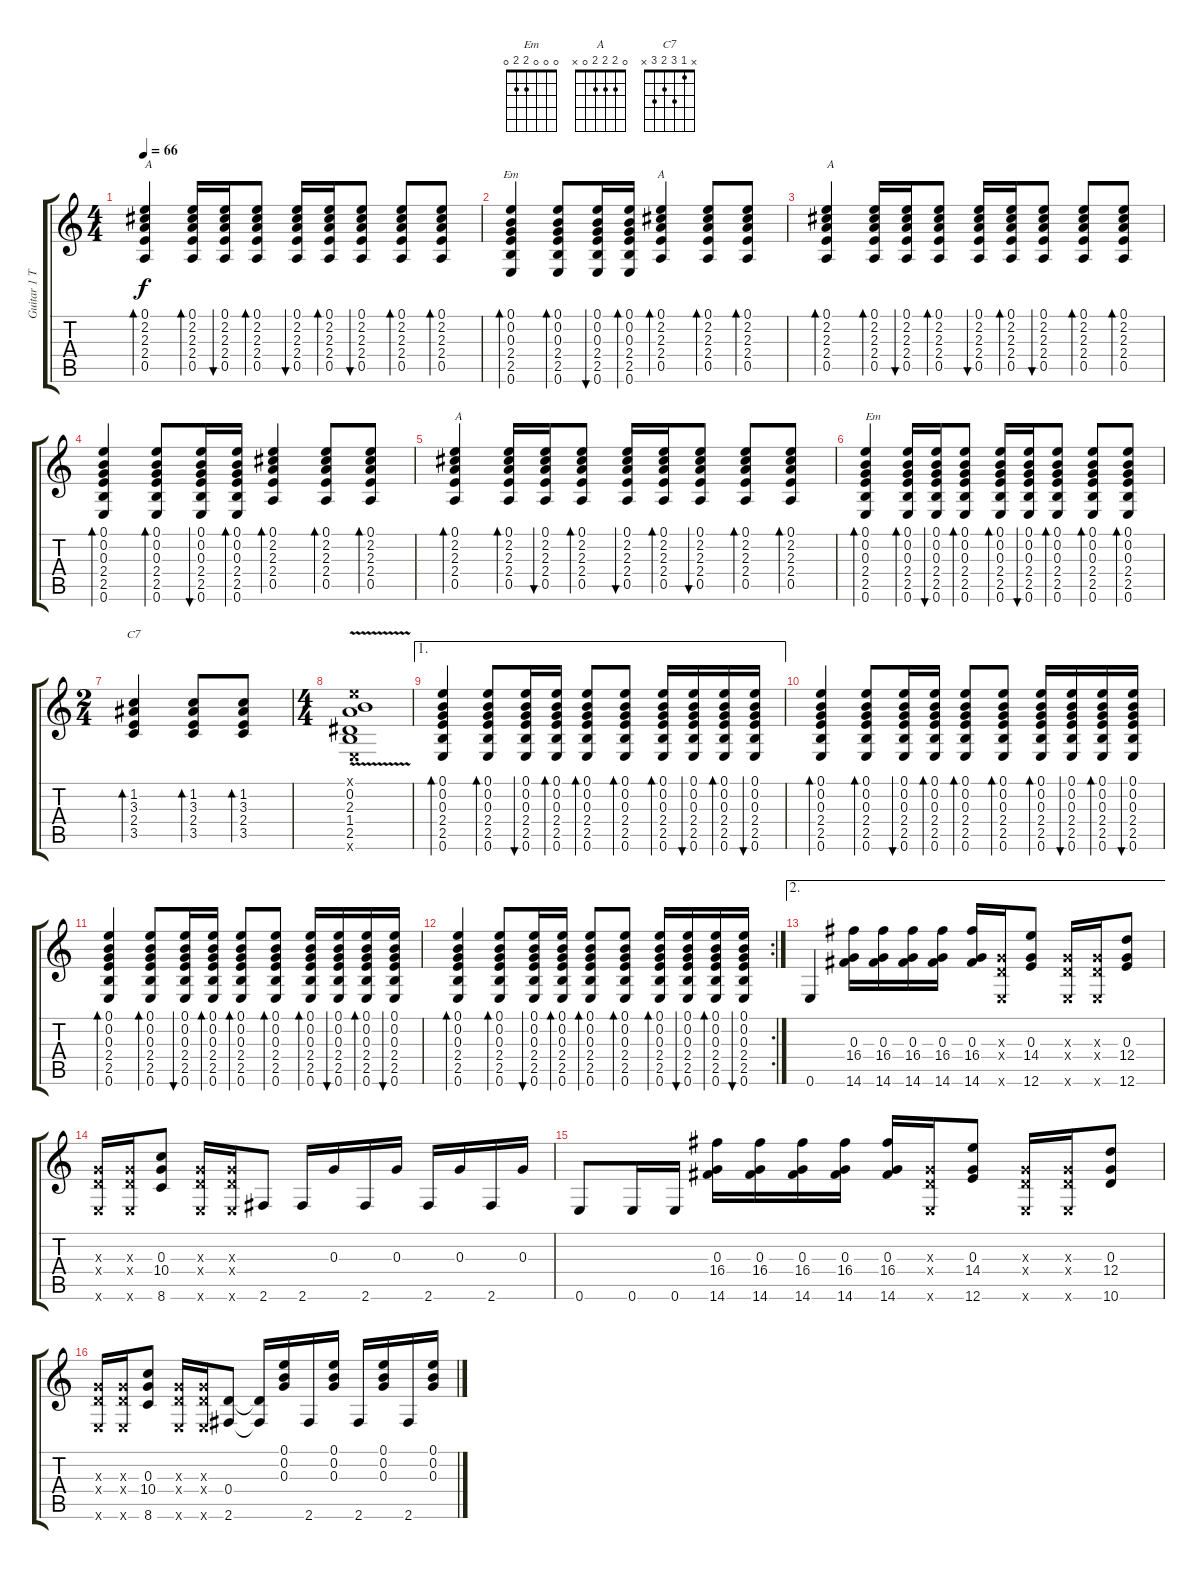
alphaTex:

\track ("Guitar 1 Thom" "Guitar 1 T") {instrument acousticguitarsteel}
\staff {score tabs}
\tuning (E4 B3 G3 D3 A2 E2) {hide}
\chord ("Em" 0 0 0 2 2 0)
\chord ("A" 0 2 2 2 0 x)
\chord ("C7" x 1 3 2 3 x)
\ts (4 4)
\tempo 66
\clef g2
\ks c
(0.1 2.2 2.3 2.4 0.5).4{bd 30 txt "A" dy f} (0.1 2.2 2.3 2.4 0.5).16{bd 30} (0.1 2.2 2.3 2.4 0.5).16{bu 30} (0.1 2.2 2.3 2.4 0.5).8{bd 30} (0.1 2.2 2.3 2.4 0.5).16{bu 30} (0.1 2.2 2.3 2.4 0.5).16{bd 30} (0.1 2.2 2.3 2.4 0.5).8{bu 30} (0.1 2.2 2.3 2.4 0.5).8{bd 30} (0.1 2.2 2.3 2.4 0.5).8{bd 30} |
(0.1 0.2 0.3 2.4 2.5 0.6).4{bd 30 ch "Em"} (0.1 0.2 0.3 2.4 2.5 0.6).8{bd 30} (0.1 0.2 0.3 2.4 2.5 0.6).16{bu 30} (0.1 0.2 0.3 2.4 2.5 0.6).16{bd 30} (0.1 2.2 2.3 2.4 0.5).4{bd 30 ch "A"} (0.1 2.2 2.3 2.4 0.5).8{bd 30} (0.1 2.2 2.3 2.4 0.5).8{bd 30} |
(0.1 2.2 2.3 2.4 0.5).4{bd 30 txt "A"} (0.1 2.2 2.3 2.4 0.5).16{bd 30} (0.1 2.2 2.3 2.4 0.5).16{bu 30} (0.1 2.2 2.3 2.4 0.5).8{bd 30} (0.1 2.2 2.3 2.4 0.5).16{bu 30} (0.1 2.2 2.3 2.4 0.5).16{bd 30} (0.1 2.2 2.3 2.4 0.5).8{bu 30} (0.1 2.2 2.3 2.4 0.5).8{bd 30} (0.1 2.2 2.3 2.4 0.5).8{bd 30} |
(0.1 0.2 0.3 2.4 2.5 0.6).4{bd 30} (0.1 0.2 0.3 2.4 2.5 0.6).8{bd 30} (0.1 0.2 0.3 2.4 2.5 0.6).16{bu 30} (0.1 0.2 0.3 2.4 2.5 0.6).16{bd 30} (0.1 2.2 2.3 2.4 0.5).4{bd 30} (0.1 2.2 2.3 2.4 0.5).8{bd 30} (0.1 2.2 2.3 2.4 0.5).8{bd 30} |
(0.1 2.2 2.3 2.4 0.5).4{bd 30 txt "A"} (0.1 2.2 2.3 2.4 0.5).16{bd 30} (0.1 2.2 2.3 2.4 0.5).16{bu 30} (0.1 2.2 2.3 2.4 0.5).8{bd 30} (0.1 2.2 2.3 2.4 0.5).16{bu 30} (0.1 2.2 2.3 2.4 0.5).16{bd 30} (0.1 2.2 2.3 2.4 0.5).8{bu 30} (0.1 2.2 2.3 2.4 0.5).8{bd 30} (0.1 2.2 2.3 2.4 0.5).8{bd 30} |
(0.1 0.2 0.3 2.4 2.5 0.6).4{bd 30 txt "Em"} (0.1 0.2 0.3 2.4 2.5 0.6).16{bd 30} (0.1 0.2 0.3 2.4 2.5 0.6).16{bu 30} (0.1 0.2 0.3 2.4 2.5 0.6).8{bd 30} (0.1 0.2 0.3 2.4 2.5 0.6).16{bd 30} (0.1 0.2 0.3 2.4 2.5 0.6).16{bu 30} (0.1 0.2 0.3 2.4 2.5 0.6).8{bd 30} (0.1 0.2 0.3 2.4 2.5 0.6).8{bd 30} (0.1 0.2 0.3 2.4 2.5 0.6).8{bd 30} |
\ts (2 4)
(1.2 3.3 2.4 3.5).4{bd 120 ch "C7"} (1.2 3.3 2.4 3.5).8{bd 30} (1.2 3.3 2.4 3.5).8{bd 30} |
\ts (4 4)
(0.1{x} 0.2{v} 2.3 1.4 2.5 0.6{x}).1 |
\ae 1
(0.1 0.2 0.3 2.4 2.5 0.6).4{bd 120} (0.1 0.2 0.3 2.4 2.5 0.6).8{bd 60} (0.1 0.2 0.3 2.4 2.5 0.6).16{bu 60} (0.1 0.2 0.3 2.4 2.5 0.6).16{bd 60} (0.1 0.2 0.3 2.4 2.5 0.6).8{bd 60} (0.1 0.2 0.3 2.4 2.5 0.6).8{bd 60} (0.1 0.2 0.3 2.4 2.5 0.6).16{bd 60} (0.1 0.2 0.3 2.4 2.5 0.6).16{bu 60} (0.1 0.2 0.3 2.4 2.5 0.6).16{bd 60} (0.1 0.2 0.3 2.4 2.5 0.6).16{bu 60} |
(0.1 0.2 0.3 2.4 2.5 0.6).4{bd 120} (0.1 0.2 0.3 2.4 2.5 0.6).8{bd 60} (0.1 0.2 0.3 2.4 2.5 0.6).16{bu 60} (0.1 0.2 0.3 2.4 2.5 0.6).16{bd 60} (0.1 0.2 0.3 2.4 2.5 0.6).8{bd 60} (0.1 0.2 0.3 2.4 2.5 0.6).8{bd 60} (0.1 0.2 0.3 2.4 2.5 0.6).16{bd 60} (0.1 0.2 0.3 2.4 2.5 0.6).16{bu 60} (0.1 0.2 0.3 2.4 2.5 0.6).16{bd 60} (0.1 0.2 0.3 2.4 2.5 0.6).16{bu 60} |
(0.1 0.2 0.3 2.4 2.5 0.6).4{bd 120} (0.1 0.2 0.3 2.4 2.5 0.6).8{bd 60} (0.1 0.2 0.3 2.4 2.5 0.6).16{bu 60} (0.1 0.2 0.3 2.4 2.5 0.6).16{bd 60} (0.1 0.2 0.3 2.4 2.5 0.6).8{bd 60} (0.1 0.2 0.3 2.4 2.5 0.6).8{bd 60} (0.1 0.2 0.3 2.4 2.5 0.6).16{bd 60} (0.1 0.2 0.3 2.4 2.5 0.6).16{bu 60} (0.1 0.2 0.3 2.4 2.5 0.6).16{bd 60} (0.1 0.2 0.3 2.4 2.5 0.6).16{bu 60} |
\rc 2
(0.1 0.2 0.3 2.4 2.5 0.6).4{bd 120} (0.1 0.2 0.3 2.4 2.5 0.6).8{bd 60} (0.1 0.2 0.3 2.4 2.5 0.6).16{bu 60} (0.1 0.2 0.3 2.4 2.5 0.6).16{bd 60} (0.1 0.2 0.3 2.4 2.5 0.6).8{bd 60} (0.1 0.2 0.3 2.4 2.5 0.6).8{bd 60} (0.1 0.2 0.3 2.4 2.5 0.6).16{bd 60} (0.1 0.2 0.3 2.4 2.5 0.6).16{bu 60} (0.1 0.2 0.3 2.4 2.5 0.6).16{bd 60} (0.1 0.2 0.3 2.4 2.5 0.6).16{bu 60} |
\ae 2
0.6.4 (0.3 16.4 14.6).16 (0.3 16.4 14.6).16 (0.3 16.4 14.6).16 (0.3 16.4 14.6).16 (0.3 16.4 14.6).16 (0.3{x} 0.4{x} 0.6{x}).16 (0.3 14.4 12.6).8 (0.3{x} 0.4{x} 0.6{x}).16 (0.3{x} 0.4{x} 0.6{x}).16 (0.3 12.4 12.6).8 |
(0.3{x} 0.4{x} 0.6{x}).16 (0.3{x} 0.4{x} 0.6{x}).16 (0.3 10.4 8.6).8 (0.3{x} 0.4{x} 0.6{x}).16 (0.3{x} 0.4{x} 0.6{x}).16 2.6.8 2.6.16 0.3.16 2.6.16 0.3.16 2.6.16 0.3.16 2.6.16 0.3.16 |
0.6.8 0.6.16 0.6.16 (0.3 16.4 14.6).16 (0.3 16.4 14.6).16 (0.3 16.4 14.6).16 (0.3 16.4 14.6).16 (0.3 16.4 14.6).16 (0.3{x} 0.4{x} 0.6{x}).16 (0.3 14.4 12.6).8 (0.3{x} 0.4{x} 0.6{x}).16 (0.3{x} 0.4{x} 0.6{x}).16 (0.3 12.4 10.6).8 |
(0.3{x} 0.4{x} 0.6{x}).16 (0.3{x} 0.4{x} 0.6{x}).16 (0.3 10.4 8.6).8 (0.3{x} 0.4{x} 0.6{x}).16 (0.3{x} 0.4{x} 0.6{x}).16 (0.4 2.6).8 (0.4{t} 2.6{t}).16 (0.1 0.2 0.3).16 2.6.16 (0.1 0.2 0.3).16 2.6.16 (0.1 0.2 0.3).16 2.6.16 (0.1 0.2 0.3).16
